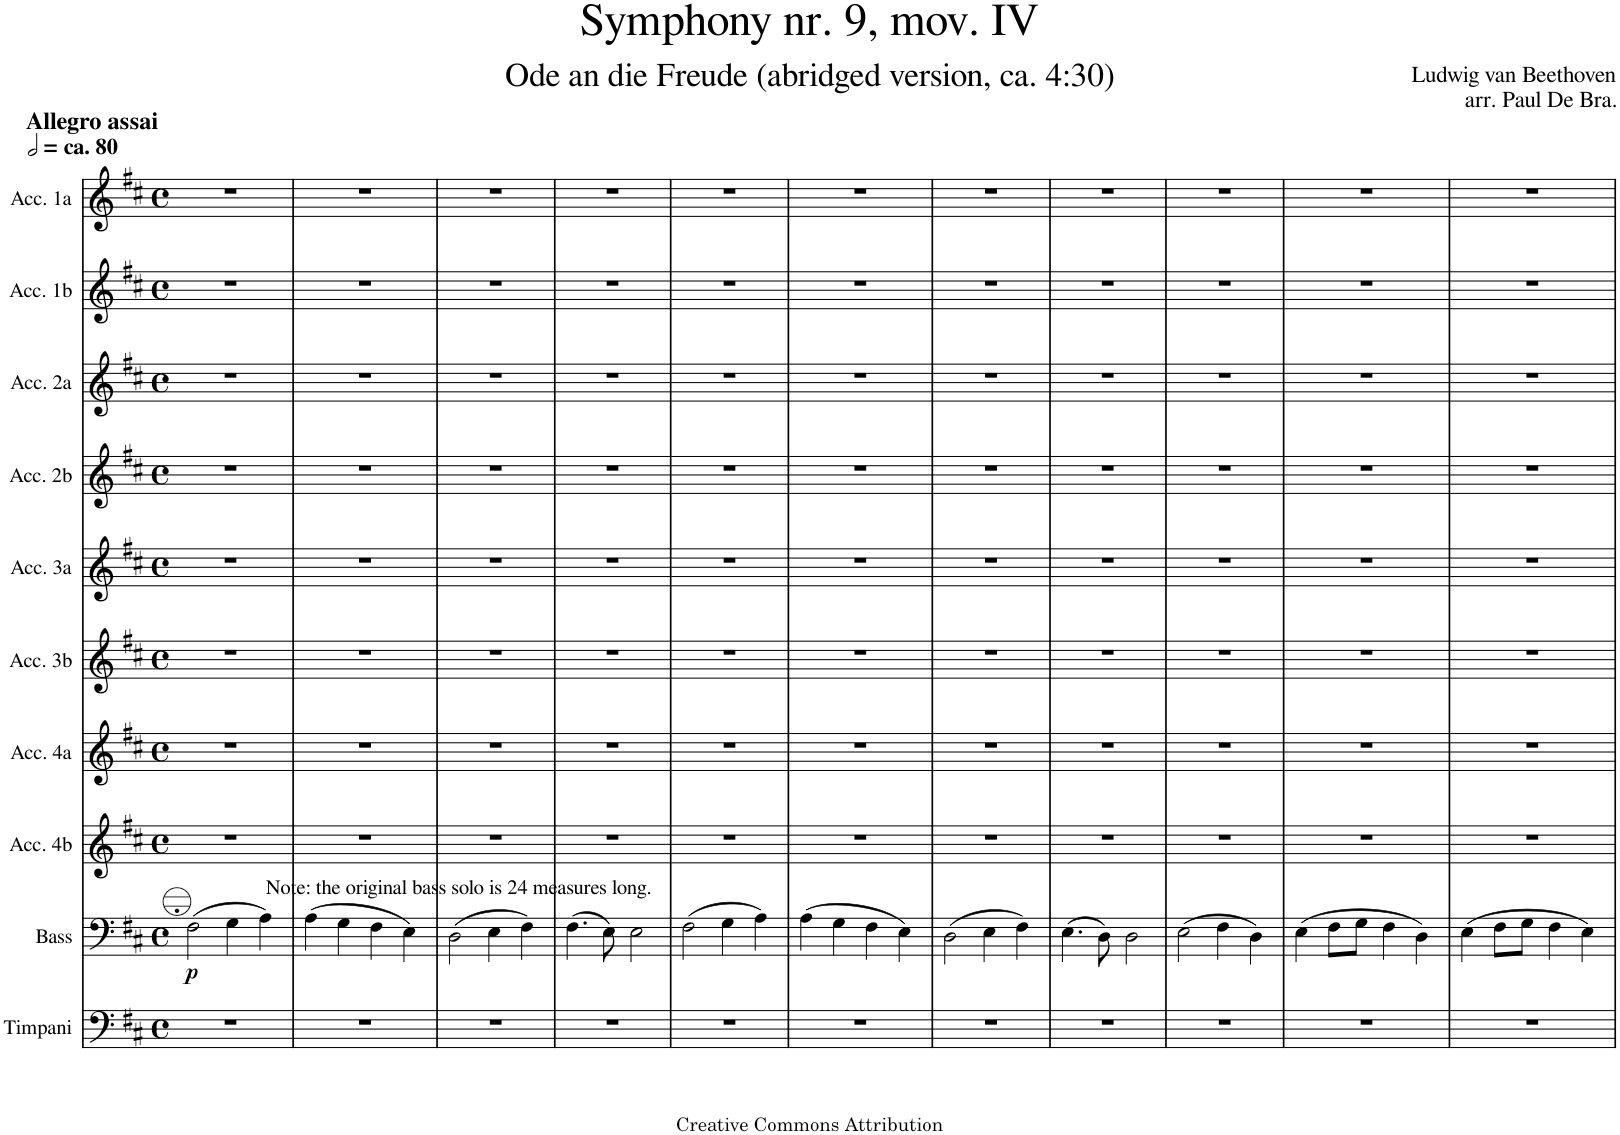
**kern	**kern	**dynam	**kern	**kern	**kern	**kern	**kern	**kern	**kern	**kern
*part10	*part9	*part9	*part8	*part7	*part6	*part5	*part4	*part3	*part2	*part1
*staff10	*staff9	*staff9	*staff8	*staff7	*staff6	*staff5	*staff4	*staff3	*staff2	*staff1
*I"Timpani	*I"Bass	*	*I"Acc. 4b	*I"Acc. 4a	*I"Acc. 3b	*I"Acc. 3a	*I"Acc. 2b	*I"Acc. 2a	*I"Acc. 1b	*I"Acc. 1a
*I'Timp.	*I'B	*	*	*	*	*	*	*	*	*
*clefF4	*clefF4	*	*clefG2	*clefG2	*clefG2	*clefG2	*clefG2	*clefG2	*clefG2	*clefG2
*	*Trd7c12	*	*Trd7c12	*Trd7c12	*Trd7c12	*Trd7c12	*	*	*	*
*k[f#c#]	*k[f#c#]	*	*k[f#c#]	*k[f#c#]	*k[f#c#]	*k[f#c#]	*k[f#c#]	*k[f#c#]	*k[f#c#]	*k[f#c#]
*M4/4	*M4/4	*	*M4/4	*M4/4	*M4/4	*M4/4	*M4/4	*M4/4	*M4/4	*M4/4
*met(c)	*met(c)	*	*met(c)	*met(c)	*met(c)	*met(c)	*met(c)	*met(c)	*met(c)	*met(c)
=1	=1	=1	=1	=1	=1	=1	=1	=1	=1	=1
!	!	!	!	!	!	!	!	!	!	!LO:TX:a:B:t=ca. 80
!	!	!	!	!	!	!	!	!	!	!LO:TX:a:B:t=Allegro assai
!	!LO:TX:a:t=Note&colon; the original bass solo is 24 measures long.	!	!	!	!	!	!	!	!	!
!	!	!LO:DY:b	!	!	!	!	!	!	!	!
1r	(2F#\	p	1r	1r	1r	1r	1r	1r	1r	1r
.	4G\	.	.	.	.	.	.	.	.	.
.	4A\)	.	.	.	.	.	.	.	.	.
=2	=2	=2	=2	=2	=2	=2	=2	=2	=2	=2
1r	(4A\	.	1r	1r	1r	1r	1r	1r	1r	1r
.	4G\	.	.	.	.	.	.	.	.	.
.	4F#\	.	.	.	.	.	.	.	.	.
.	4E\)	.	.	.	.	.	.	.	.	.
=3	=3	=3	=3	=3	=3	=3	=3	=3	=3	=3
1r	(2D\	.	1r	1r	1r	1r	1r	1r	1r	1r
.	4E\	.	.	.	.	.	.	.	.	.
.	4F#\)	.	.	.	.	.	.	.	.	.
=4	=4	=4	=4	=4	=4	=4	=4	=4	=4	=4
1r	(4.F#\	.	1r	1r	1r	1r	1r	1r	1r	1r
.	8E\)	.	.	.	.	.	.	.	.	.
.	2E\	.	.	.	.	.	.	.	.	.
=5	=5	=5	=5	=5	=5	=5	=5	=5	=5	=5
1r	(2F#\	.	1r	1r	1r	1r	1r	1r	1r	1r
.	4G\	.	.	.	.	.	.	.	.	.
.	4A\)	.	.	.	.	.	.	.	.	.
=6	=6	=6	=6	=6	=6	=6	=6	=6	=6	=6
1r	(4A\	.	1r	1r	1r	1r	1r	1r	1r	1r
.	4G\	.	.	.	.	.	.	.	.	.
.	4F#\	.	.	.	.	.	.	.	.	.
.	4E\)	.	.	.	.	.	.	.	.	.
=7	=7	=7	=7	=7	=7	=7	=7	=7	=7	=7
1r	(2D\	.	1r	1r	1r	1r	1r	1r	1r	1r
.	4E\	.	.	.	.	.	.	.	.	.
.	4F#\)	.	.	.	.	.	.	.	.	.
=8	=8	=8	=8	=8	=8	=8	=8	=8	=8	=8
1r	(4.E\	.	1r	1r	1r	1r	1r	1r	1r	1r
.	8D\)	.	.	.	.	.	.	.	.	.
.	2D\	.	.	.	.	.	.	.	.	.
=9	=9	=9	=9	=9	=9	=9	=9	=9	=9	=9
1r	(2E\	.	1r	1r	1r	1r	1r	1r	1r	1r
.	4F#\	.	.	.	.	.	.	.	.	.
.	4D\)	.	.	.	.	.	.	.	.	.
=10	=10	=10	=10	=10	=10	=10	=10	=10	=10	=10
1r	(4E\	.	1r	1r	1r	1r	1r	1r	1r	1r
.	8F#\L	.	.	.	.	.	.	.	.	.
.	8G\J	.	.	.	.	.	.	.	.	.
.	4F#\	.	.	.	.	.	.	.	.	.
.	4D\)	.	.	.	.	.	.	.	.	.
=11	=11	=11	=11	=11	=11	=11	=11	=11	=11	=11
1r	(4E\	.	1r	1r	1r	1r	1r	1r	1r	1r
.	8F#\L	.	.	.	.	.	.	.	.	.
.	8G\J	.	.	.	.	.	.	.	.	.
.	4F#\	.	.	.	.	.	.	.	.	.
.	4E\)	.	.	.	.	.	.	.	.	.
=	=	=	=	=	=	=	=	=	=	=
*-	*-	*-	*-	*-	*-	*-	*-	*-	*-	*-
